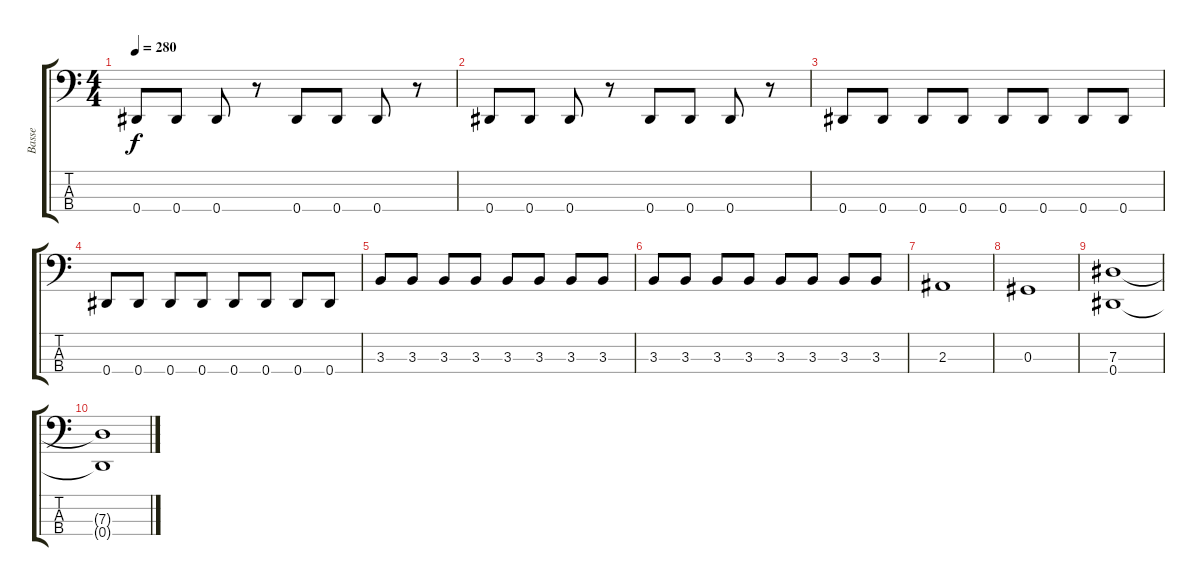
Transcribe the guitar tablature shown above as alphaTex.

\track ("Basse" "Basse") {instrument electricbassfinger}
\staff {score tabs}
\tuning (Gb2 Db2 Ab1 Eb1) {hide}
\ts (4 4)
\tempo 280
\clef f4
\ks c
0.4.8{dy f} 0.4.8 0.4.8 r.8 0.4.8 0.4.8 0.4.8 r.8 |
0.4.8 0.4.8 0.4.8 r.8 0.4.8 0.4.8 0.4.8 r.8 |
0.4.8 0.4.8 0.4.8 0.4.8 0.4.8 0.4.8 0.4.8 0.4.8 |
0.4.8 0.4.8 0.4.8 0.4.8 0.4.8 0.4.8 0.4.8 0.4.8 |
3.3.8 3.3.8 3.3.8 3.3.8 3.3.8 3.3.8 3.3.8 3.3.8 |
3.3.8 3.3.8 3.3.8 3.3.8 3.3.8 3.3.8 3.3.8 3.3.8 |
2.3.1 |
0.3.1 |
(7.3 0.4).1 |
(7.3{t} 0.4{t}).1
